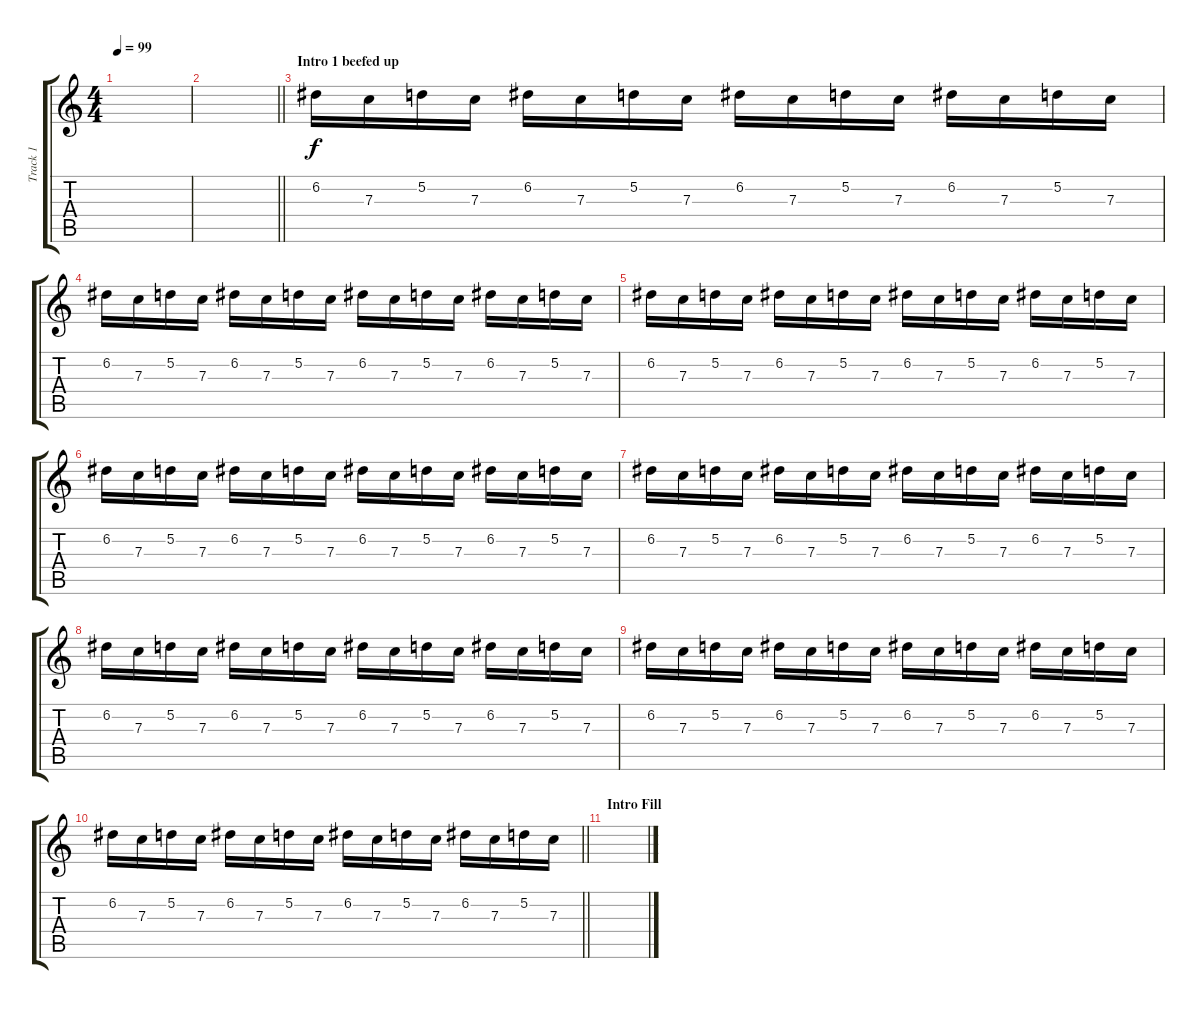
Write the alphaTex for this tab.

\track ("Track 1" "Track 1") {instrument distortionguitar}
\staff {score tabs}
\tuning (D4 A3 F3 C3 G2 C2) {hide}
\ts (4 4)
\tempo 99
\clef g2
\ks c
|
\barLineRight lightlight
|
\section ("" "Intro 1 beefed up")
6.2.16 7.3.16 5.2.16 7.3.16 6.2.16 7.3.16 5.2.16 7.3.16 6.2.16 7.3.16 5.2.16 7.3.16 6.2.16 7.3.16 5.2.16 7.3.16 |
6.2.16 7.3.16 5.2.16 7.3.16 6.2.16 7.3.16 5.2.16 7.3.16 6.2.16 7.3.16 5.2.16 7.3.16 6.2.16 7.3.16 5.2.16 7.3.16 |
6.2.16 7.3.16 5.2.16 7.3.16 6.2.16 7.3.16 5.2.16 7.3.16 6.2.16 7.3.16 5.2.16 7.3.16 6.2.16 7.3.16 5.2.16 7.3.16 |
6.2.16 7.3.16 5.2.16 7.3.16 6.2.16 7.3.16 5.2.16 7.3.16 6.2.16 7.3.16 5.2.16 7.3.16 6.2.16 7.3.16 5.2.16 7.3.16 |
6.2.16 7.3.16 5.2.16 7.3.16 6.2.16 7.3.16 5.2.16 7.3.16 6.2.16 7.3.16 5.2.16 7.3.16 6.2.16 7.3.16 5.2.16 7.3.16 |
6.2.16 7.3.16 5.2.16 7.3.16 6.2.16 7.3.16 5.2.16 7.3.16 6.2.16 7.3.16 5.2.16 7.3.16 6.2.16 7.3.16 5.2.16 7.3.16 |
6.2.16 7.3.16 5.2.16 7.3.16 6.2.16 7.3.16 5.2.16 7.3.16 6.2.16 7.3.16 5.2.16 7.3.16 6.2.16 7.3.16 5.2.16 7.3.16 |
\barLineRight lightlight
6.2.16 7.3.16 5.2.16 7.3.16 6.2.16 7.3.16 5.2.16 7.3.16 6.2.16 7.3.16 5.2.16 7.3.16 6.2.16 7.3.16 5.2.16 7.3.16 |
\section ("" "Intro Fill")
